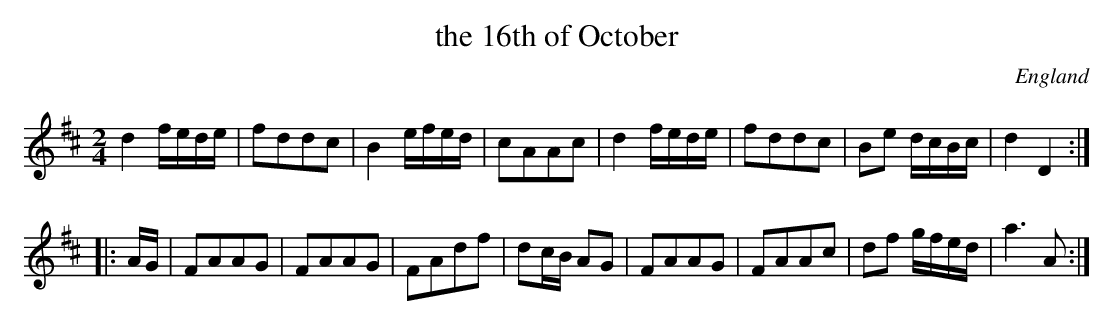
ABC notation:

X:1
T:the 16th of October
M:2/4
O:England
K:D major
d4 fede|f2d2d2c2|B4efed|c2A2A2c2|\
d4fede|f2d2d2c2|B2e2 dcBc|d4D4:|
|:AG|F2A2A2G2|F2A2A2G2|F2A2d2f2|d2cB A2G2|\
F2A2A2G2|F2A2A2c2|d2f2 gfed|a6A2:|
